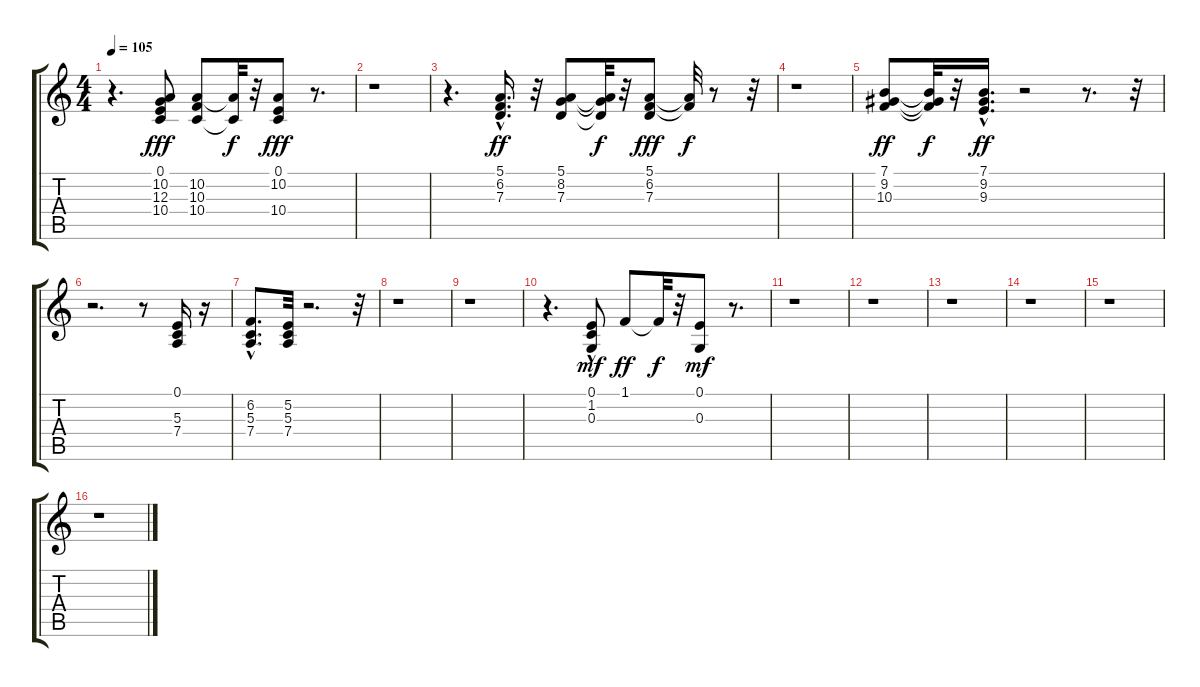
\track "" {instrument pad4choir}
\staff {score tabs}
\tuning (E4 B3 G3 D3 A2 E2) {hide}
\ts (4 4)
\tempo 105
\clef g2
\ks c
r.4{d dy fff} (0.1 10.2 12.3 10.4).8 (10.2 10.3 10.4).8 (10.2{t} 10.4{t}).32{dy f} r.32 (0.1 10.2 10.4).8{dy fff} r.8{d} |
r.1 |
r.4{d} (5.1{hac} 6.2{hac} 7.3{hac}).16{d dy ff} r.32 (5.1 8.2 7.3).8 (5.1{t} 8.2{t} 7.3{t}).32{dy f} r.32 (5.1 6.2 7.3).8{dy fff} (5.1{t} 6.2{t}).32{dy f} r.8 r.32 |
r.1 |
(7.1 9.2 10.3).8{dy ff} (7.1{t} 9.2{t} 10.3{t}).32{dy f} r.32 (7.1{hac} 9.2 9.3{hac}).16{d dy ff} r.2 r.8{d} r.32 |
r.2{d} r.8 (0.1 5.3 7.4).16 r.16 |
(6.2 5.3{hac} 7.4{hac}).8{d} (5.2 5.3 7.4).32 r.2{d} r.32 |
r.1 |
r.1 |
r.4{d} (0.1{hac} 1.2{hac} 0.3).8{dy mf} 1.1.8{dy ff} 1.1{t}.32{dy f} r.32 (0.1 0.3).8{dy mf} r.8{d} |
r.1 |
r.1 |
r.1 |
r.1 |
r.1 |
r.1
